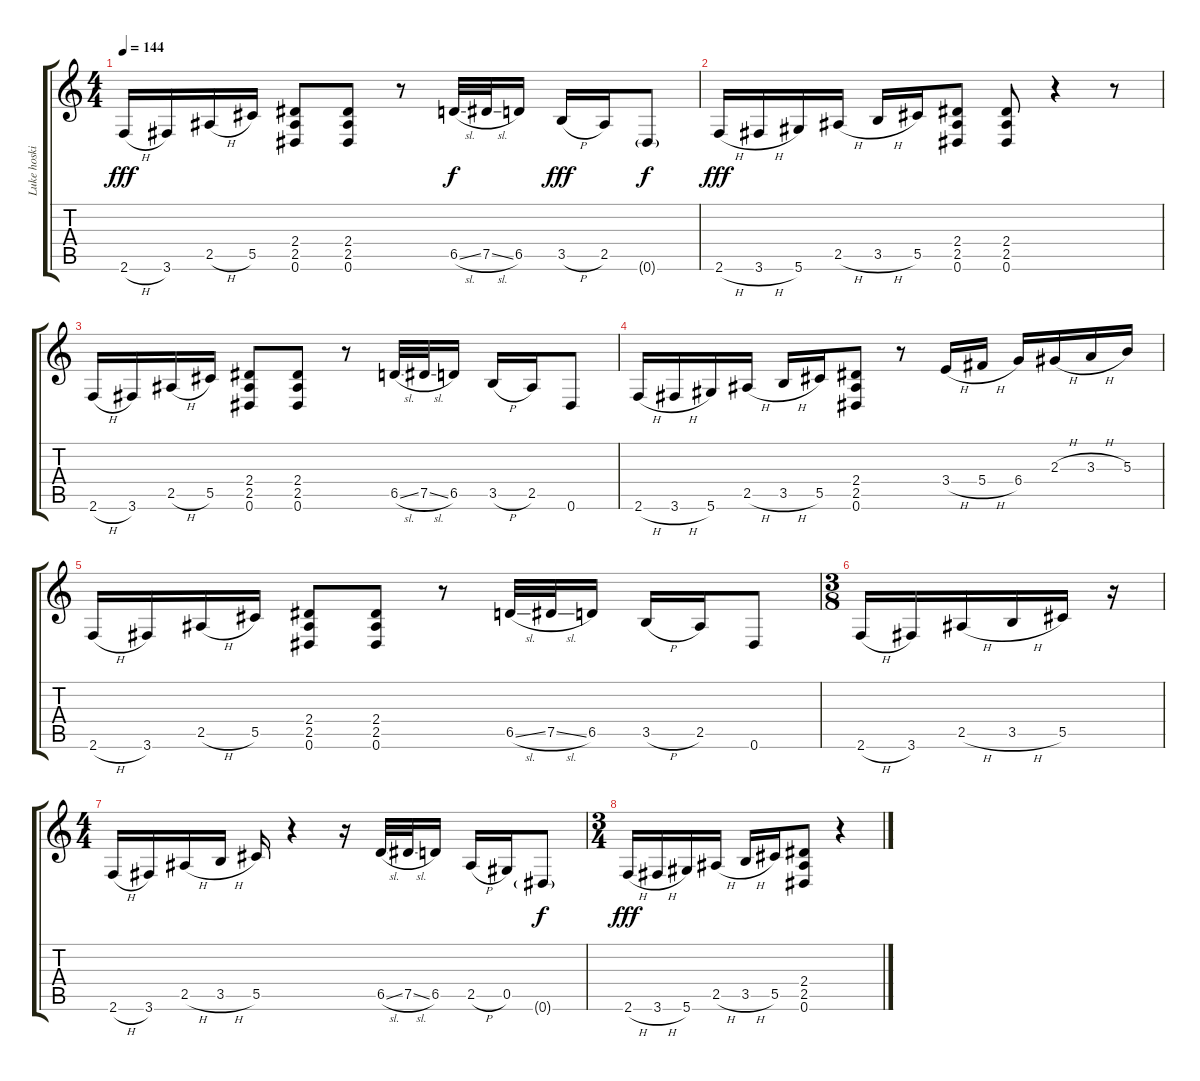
\track ("Luke hoskin" "Luke hoski") {solo instrument distortionguitar}
\staff {score tabs}
\tuning (Eb4 Bb3 Gb3 Db3 Ab2 Eb2) {hide}
\ts (4 4)
\tempo 144
\clef g2
\ks c
2.6{h}.16{dy fff} 3.6.16 2.5{h}.16 5.5.16 (2.4 2.5 0.6).8 (2.4 2.5 0.6).8 r.8 6.5{sl}.32{dy f} 7.5{sl}.32 6.5.16 3.5{h}.16{dy fff} 2.5.16 0.6{g}.8{dy f} |
2.6{h}.16{dy fff} 3.6{h}.16 5.6.16 2.5{h}.16 3.5{h}.16 5.5.16 (2.4 2.5 0.6).8 (2.4 2.5 0.6).8 r.4 r.8 |
2.6{h}.16 3.6.16 2.5{h}.16 5.5.16 (2.4 2.5 0.6).8 (2.4 2.5 0.6).8 r.8 6.5{sl}.32 7.5{sl}.32 6.5.16 3.5{h}.16 2.5.16 0.6.8 |
2.6{h}.16 3.6{h}.16 5.6.16 2.5{h}.16 3.5{h}.16 5.5.16 (2.4 2.5 0.6).8 r.8 3.4{h}.16 5.4{h}.16 6.4.16 2.3{h}.16 3.3{h}.16 5.3.16 |
2.6{h}.16 3.6.16 2.5{h}.16 5.5.16 (2.4 2.5 0.6).8 (2.4 2.5 0.6).8 r.8 6.5{sl}.32 7.5{sl}.32 6.5.16 3.5{h}.16 2.5.16 0.6.8 |
\ts (3 8)
2.6{h}.16 3.6.16 2.5{h}.16 3.5{h}.16 5.5.16 r.16 |
\ts (4 4)
2.6{h}.16 3.6.16 2.5{h}.16 3.5{h}.16 5.5.16 r.4 r.16 6.5{sl}.32 7.5{sl}.32 6.5.16 2.5{h}.16 0.5.16 0.6{g}.8{dy f} |
\ts (3 4)
2.6{h}.16{dy fff} 3.6{h}.16 5.6.16 2.5{h}.16 3.5{h}.16 5.5.16 (2.4 2.5 0.6).8 r.4
